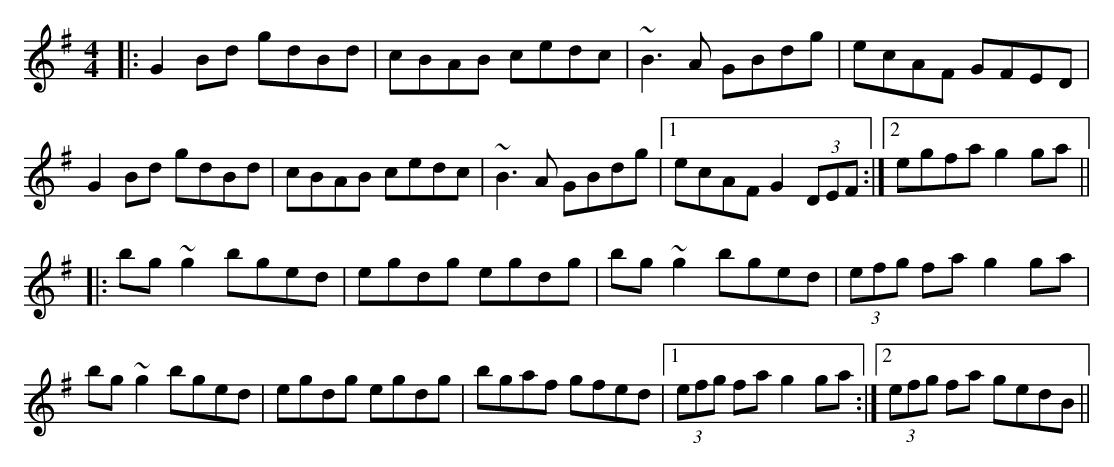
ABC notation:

X:1
M:4/4
K:G
|:G2 Bd gdBd|cBAB cedc|~B3 A GBdg|ecAF GFED|
G2 Bd gdBd|cBAB cedc|~B3 A GBdg|1 ecAF G2 (3DEF:|2 egfa g2 ga||
|:bg ~g2 bged|egdg egdg|bg ~g2 bged|(3efg fa g2 ga|
bg ~g2 bged|egdg egdg|bgaf gfed|1 (3efg fa g2 ga:|2 (3efg fa gedB||
